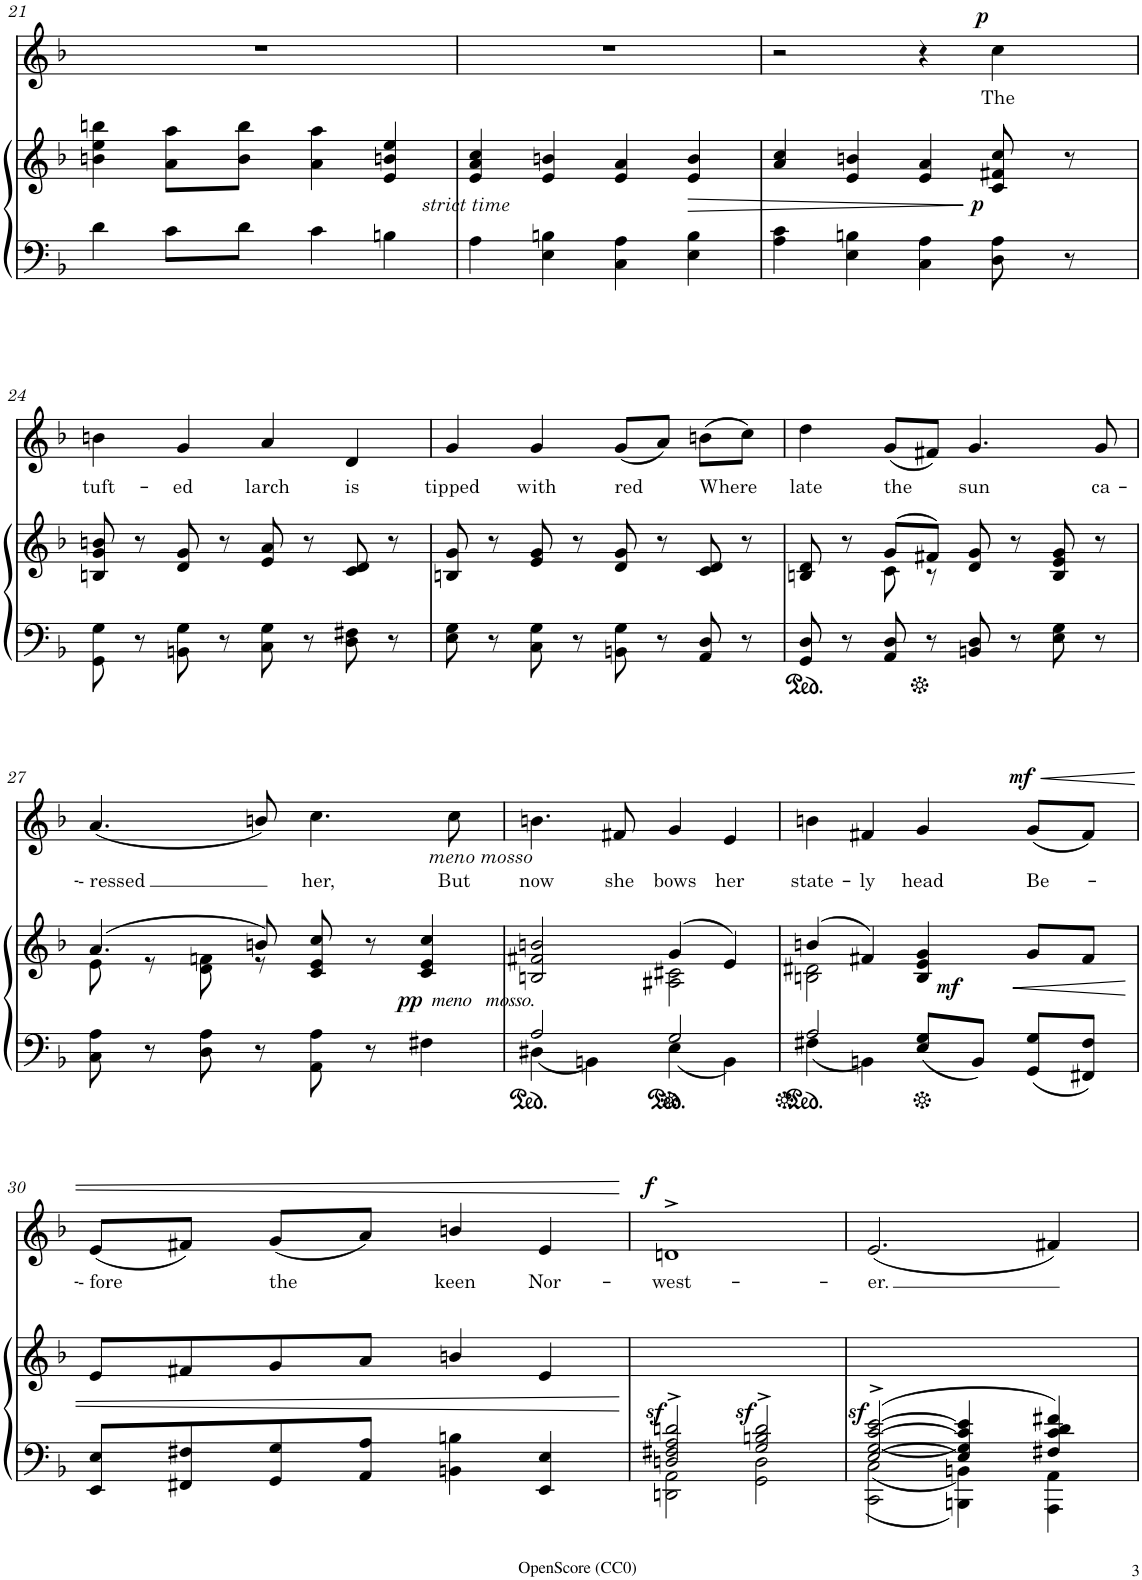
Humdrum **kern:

**kern	**kern	**dynam	**kern	**text	**dynam
*part2	*part2	*part2	*part1	*part1	*part1
*staff3	*staff2	*staff2/3	*staff1	*staff1	*staff1
*I"Piano	*	*	*I"Voice	*	*
*I'Pno	*	*	*	*	*
!!LO:PB:g=z
*clefF4	*clefG2	*	*clefG2	*	*
*k[b-]	*k[b-]	*	*k[b-]	*	*
*M4/4	*M4/4	*	*M4/4	*	*
*met(c)	*met(c)	*	*met(c)	*	*
=21	=21	=21	=21	=21	=21
4d\	4bn\ 4ee\ 4bbn\	.	1r	.	.
8c\L	8a\ 8aa\L	.	.	.	.
8d\J	8b\ 8bb\J	.	.	.	.
4c\	4a\ 4aa\	.	.	.	.
4Bn\	4e/ 4bn/ 4ee/	.	.	.	.
=22	=22	=22	=22	=22	=22
!	!LO:TX:b:i:t=strict time	!	!	!	!
4A\	4e/ 4a/ 4cc/	.	1r	.	.
4E\ 4Bn\	4e/ 4bn/	.	.	.	.
4C\ 4A\	4e/ 4a/	.	.	.	.
!	!	!LO:HP:b	!	!	!
4E\ 4B\	4e/ 4b/	>	.	.	.
=23	=23	=23	=23	=23	=23
4A\ 4c\	4a/ 4cc/	.	2r	.	.
4E\ 4Bn\	4e/ 4bn/	.	.	.	.
4C\ 4A\	4e/ 4a/	.	4r	.	.
!	!	!LO:DY:n=1:b	!	!LO:LY:b	!LO:DY:a
8D\ 8A\	8c/ 8f#X/ 8cc/	] p	4cc\	The	p
8r	8r	.	.	.	.
!!LO:LB:g=z
=24	=24	=24	=24	=24	=24
!	!	!	!	!LO:LY:b	!
8GG\ 8G\	8Bn/ 8g/ 8bn/	.	4bn\	tuft-	.
8r	8r	.	.	.	.
!	!	!	!	!LO:LY:b	!
8BBn\ 8G\	8d/ 8g/	.	4g/	-ed	.
8r	8r	.	.	.	.
!	!	!	!	!LO:LY:b	!
8C\ 8G\	8e/ 8a/	.	4a/	larch	.
8r	8r	.	.	.	.
!	!	!	!	!LO:LY:b	!
8D\ 8F#X\	8c/ 8d/	.	4d/	is	.
8r	8r	.	.	.	.
=25	=25	=25	=25	=25	=25
!	!	!	!	!LO:LY:b	!
8E\ 8G\	8Bn/ 8g/	.	4g/	tipped	.
8r	8r	.	.	.	.
!	!	!	!	!LO:LY:b	!
8C\ 8G\	8e/ 8g/	.	4g/	with	.
8r	8r	.	.	.	.
!	!	!	!	!LO:LY:b	!
8BBn\ 8G\	8d/ 8g/	.	(8g/L	red	.
8r	8r	.	8a/J)	.	.
!	!	!	!	!LO:LY:b	!
8AA/ 8D/	8c/ 8d/	.	(8bn\L	Where	.
8r	8r	.	8cc\J)	.	.
=26	=26	=26	=26	=26	=26
*	*^	*	*	*	*
!	!	!	!	!	!LO:LY:b	!
8GG/ 8D/	8Bn/ 8d/	4ryy	.	4dd\	late	.
8r	8r	.	.	.	.	.
!	!	!	!	!	!LO:LY:b	!
8AA/ 8D/	(8g/L	8c\	.	(8g/L	the	.
8r	8f#X/J)	8r	.	8f#X/J)	.	.
!	!	!	!	!	!LO:LY:b	!
8BBn/ 8D/	8d/ 8g/	2ryy	.	4.g/	sun	.
8r	8r	.	.	.	.	.
8E\ 8G\	8B/ 8e/ 8g/	.	.	.	.	.
!	!	!	!	!	!LO:LY:b	!
8r	8r	.	.	8g/	ca-	.
!!LO:LB:g=z
=27	=27	=27	=27	=27	=27	=27
!	!	!	!	!	!LO:LY:b	!
8C\ 8A\	(4.a/	8e\	.	(4.a/	-- ressed	.
8r	.	8r	.	.	.	.
8D\ 8A\	.	8d\ 8fn\	.	.	.	.
8r	8bn/)	8r	.	8bn/)	.	.
!	!	!	!	!	!LO:LY:b	!
8AA\ 8A\	8c/ 8e/ 8cc/	2ryy	.	4.cc\	her,	.
8r	8r	.	.	.	.	.
!	!	!	!LO:DY:b	!	!	!
!	!	!	!LO:DY:n=1:b	!	!	!
4F#X\	4c/ 4e/ 4cc/	.	pp other-dynamics	.	.	.
!	!	!	!	!LO:TX:b:i:t=meno mosso	!	!
!	!	!	!	!	!LO:LY:b	!
.	.	.	.	8cc\	But	.
=28	=28	=28	=28	=28	=28	=28
*^	*	*	*	*	*	*
!	!	!	!	!	!	!LO:LY:b	!
2A/	4D#X\	2Bn/ 2f#X/ 2bn/	2ryy	.	4.bn\	now	.
.	4BBn\	.	.	.	.	.	.
!	!	!	!	!	!	!LO:LY:b	!
.	.	.	.	.	8f#X/	she	.
!	!	!	!	!	!	!LO:LY:b	!
2G/	4E\	(4g/	2A#X\ 2c#X\	.	4g/	bows	.
!	!	!	!	!	!	!LO:LY:b	!
.	4BB\	4e/)	.	.	4e/	her	.
=29	=29	=29	=29	=29	=29	=29	=29
!	!	!	!	!	!	!LO:LY:b	!
2A/	4F#X\	(4bn/	2Bn\ 2d#X\	.	4bn\	state-	.
!	!	!	!	!	!	!LO:LY:b	!
.	4BBn\	4f#X/)	.	.	4f#X/	-ly	.
!	!	!	!	!LO:DY:b	!	!LO:LY:b	!
8E/ 8G/L	2ryy	4B/ 4e/ 4g/	2ryy	mf	4g/	head	.
8BB/J	.	.	.	.	.	.	.
!	!	!	!	!LO:HP:b	!	!LO:LY:b	!LO:HP:b
!	!	!	!	!	!	!	!LO:DY:n=1:a
8GG/ 8G/L	.	8g/L	.	<	(8g/L	Be-	< mf
8FF#X/ 8F#/J	.	8f#/J	.	.	8f#/J)	.	.
*v	*v	*	*	*	*	*	*
*	*v	*v	*	*	*	*
!!LO:LB:g=z
=30	=30	=30	=30	=30	=30
!	!	!	!	!LO:LY:b	!
8EE/ 8E/L	8e/L	.	(8e/L	-- fore	.
8FF#X/ 8F#X/	8f#X/	.	8f#X/J)	.	.
!	!	!	!	!LO:LY:b	!
8GG/ 8G/	8g/	.	(8g/L	the	.
8AA/ 8A/J	8a/J	.	8a/J)	.	.
!	!	!	!	!LO:LY:b	!
4BBn\ 4Bn\	4bn/	.	4bn/	keen	.
!	!	!	!	!LO:LY:b	!
4EE/ 4E/	4e/	.	4e/	Nor-	.
.	.	[	.	.	[
=31	=31	=31	=31	=31	=31
*^	*	*	*	*	*
!	!	!	!LO:DY:b	!	!LO:LY:b	!LO:DY:a
2Dn/^> 2F#X/^> 2A/^> 2dn/^>	2DDn\ 2AA\	2ryy	sf	1dn^>	-west-	f
!	!	!	!LO:DY:b	!	!	!
2G/^> 2Bn/^> 2d/^>	2GG\ 2D\	2ryy	sf	.	.	.
=32	=32	=32	=32	=32	=32	=32
!	!	!	!LO:DY:b	!	!LO:LY:b	!
[>2E/^> [2G/^> [2c/^> [2e/^>	2CC\ 2C\	1ryy	sf	(2.e/	-er.	.
4E/] 4G/] 4c/] 4e/]	4BBBn\ 4BBn\	.	.	.	.	.
4F#X/ 4c/ 4d/ 4f#X/	4AAA\ 4AA\	.	.	4f#X/)	.	.
*v	*v	*	*	*	*	*
=	=	=	=	=	=
*-	*-	*-	*-	*-	*-
